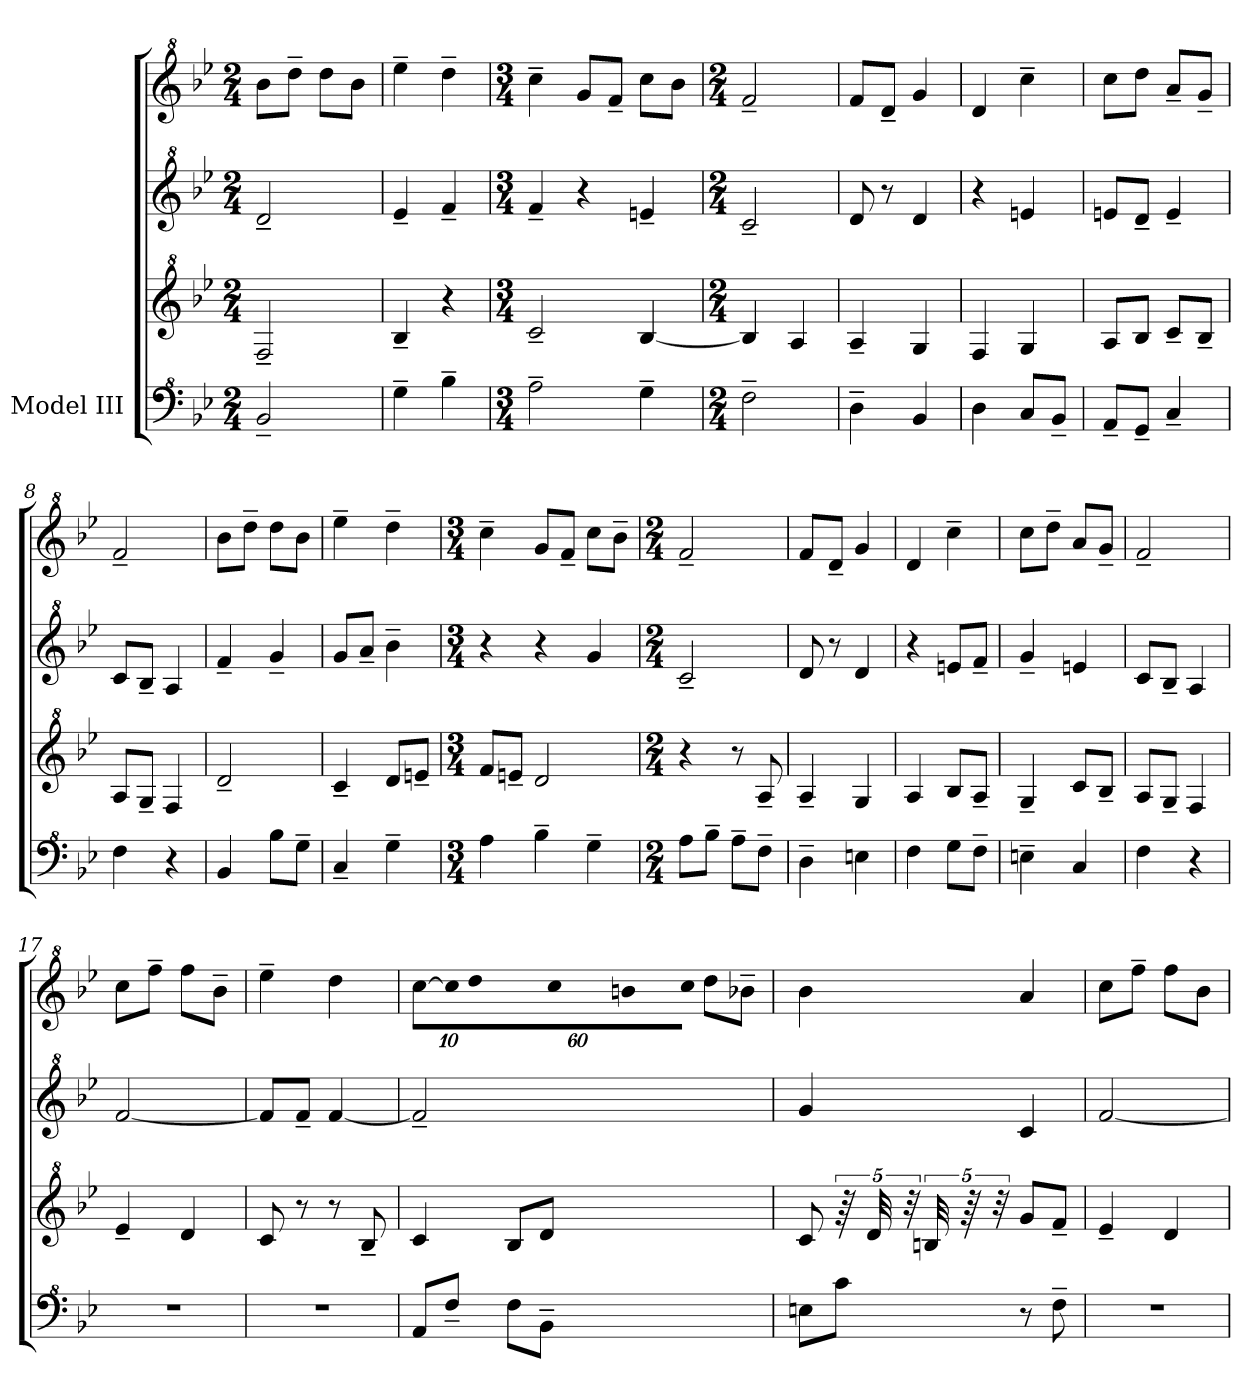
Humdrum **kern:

**kern	**kern	**kern	**kern
*part1	*part1	*part1	*part1
*staff4	*staff3	*staff2	*staff1
*I"Model III	*	*	*
*clefF^4	*clefG^2	*clefG^2	*clefG^2
*k[b-e-]	*k[b-e-]	*k[b-e-]	*k[b-e-]
*M2/4	*M2/4	*M2/4	*M2/4
*MM69	*MM69	*MM69	*MM69
=1	=1	=1	=1
2B-~/	2f~/	2dd~/	8bb-\L
.	.	.	8ddd~\J
.	.	.	8ddd\L
.	.	.	8bb-\J
=2	=2	=2	=2
4g~\	4b-~/	4ee-~/	4eee-~\
4b-~\	4r	4ff~/	4ddd~\
=3	=3	=3	=3
*M3/4	*M3/4	*M3/4	*M3/4
2a~\	2cc~/	4ff~/	4ccc~\
.	.	4r	8gg/L
.	.	.	8ff~/J
4g~\	[4b-/	4een~/	8ccc\L
.	.	.	8bb-\J
=4	=4	=4	=4
*M2/4	*M2/4	*M2/4	*M2/4
2f~\	4b-/]	2cc~/	2ff~/
.	4a/	.	.
=5	=5	=5	=5
4d~\	4a~/	8dd/	8ff/L
.	.	8r	8dd~/J
4B-/	4g/	4dd/	4gg/
=6	=6	=6	=6
4d\	4f/	4r	4dd/
8c/L	4g/	4een/	4ccc~\
8B-~/J	.	.	.
=7	=7	=7	=7
8A~/L	8a/L	8een/L	8ccc\L
8G~/J	8b-/J	8dd~/J	8ddd\J
4c~/	8cc~/L	4ee~/	8aa~/L
.	8b-~/J	.	8gg~/J
!!LO:LB:g=z
=8	=8	=8	=8
4f\	8a/L	8cc/L	2ff~/
.	8g~/J	8b-~/J	.
4r	4f/	4a/	.
=9	=9	=9	=9
4B-/	2dd~/	4ff~/	8bb-\L
.	.	.	8ddd~\J
8b-\L	.	4gg~/	8ddd\L
8g~\J	.	.	8bb-\J
=10	=10	=10	=10
4c~/	4cc~/	8gg/L	4eee-~\
.	.	8aa~/J	.
4g~\	8dd/L	4bb-~\	4ddd~\
.	8een~/J	.	.
=11	=11	=11	=11
*M3/4	*M3/4	*M3/4	*M3/4
4a\	8ff/L	4r	4ccc~\
.	8een~/J	.	.
4b-~\	2dd/	4r	8gg/L
.	.	.	8ff~/J
4g~\	.	4gg/	8ccc\L
.	.	.	8bb-~\J
=12	=12	=12	=12
*M2/4	*M2/4	*M2/4	*M2/4
8a\L	4r	2cc~/	2ff~/
8b-~\J	.	.	.
8a~\L	8r	.	.
8f~\J	8a~/	.	.
=13	=13	=13	=13
4d~\	4a~/	8dd/	8ff/L
.	.	8r	8dd~/J
4en\	4g/	4dd/	4gg/
=14	=14	=14	=14
4f\	4a/	4r	4dd/
8g\L	8b-/L	8een/L	4ccc~\
8f~\J	8a~/J	8ff~/J	.
!!LO:LB:g=z
=15	=15	=15	=15
4en~\	4g~/	4gg~/	8ccc\L
.	.	.	8ddd~\J
4c/	8cc/L	4een/	8aa/L
.	8b-~/J	.	8gg~/J
=16	=16	=16	=16
4f\	8a/L	8cc/L	2ff~/
.	8g~/J	8b-~/J	.
4r	4f/	4a/	.
=17	=17	=17	=17
2r	4ee-~/	[2ff/	8ccc\L
.	.	.	8fff~\J
.	4dd/	.	8fff\L
.	.	.	8bb-~\J
=18	=18	=18	=18
2r	8cc/	8ff/L]	4eee-~\
.	8r	8ff~/J	.
.	8r	[4ff/	4ddd\
.	8b-~/	.	.
=19	=19	=19	=19
8A/L	4cc/	2ff~/]	[8ccc\L
*	*	*	*Xbrackettup
!	!	!	!LO:N:vis=64
8f~/J	.	.	640%9ccc\KLL]
!	!	!	!LO:N:vis=32
.	.	.	1920%53ddd\
.	.	.	1920ryy
!	!	!	!LO:N:vis=32
.	.	.	1920%53ccc\
.	.	.	1920ryy
!	!	!	!LO:N:vis=32
.	.	.	1920%53bbn\
.	.	.	1920ryy
!	!	!	!LO:N:vis=32
.	.	.	1920%53ccc\JJJ
8f\L	8b-/L	.	.
.	.	.	8ddd\L
8B-~\J	8dd/J	.	.
.	.	.	8bb-X~\J
960ryy	960ryy	960ryy	.
!!LO:PB:g=z
=20	=20	=20	=20
8en\L	8cc/	4gg/	4bb-\
8cc\J	80r	.	.
.	40dd/	.	.
.	40r	.	.
.	40bn/	.	.
.	80r	.	.
.	40r	.	.
8r	8gg/L	4cc/	4aa/
8f~\	8ff~/J	.	.
=21	=21	=21	=21
2r	4ee-~/	[2ff/	8ccc\L
.	.	.	8fff~\J
.	4dd/	.	8fff\L
.	.	.	8bb-\J
=	=	=	=
*-	*-	*-	*-
